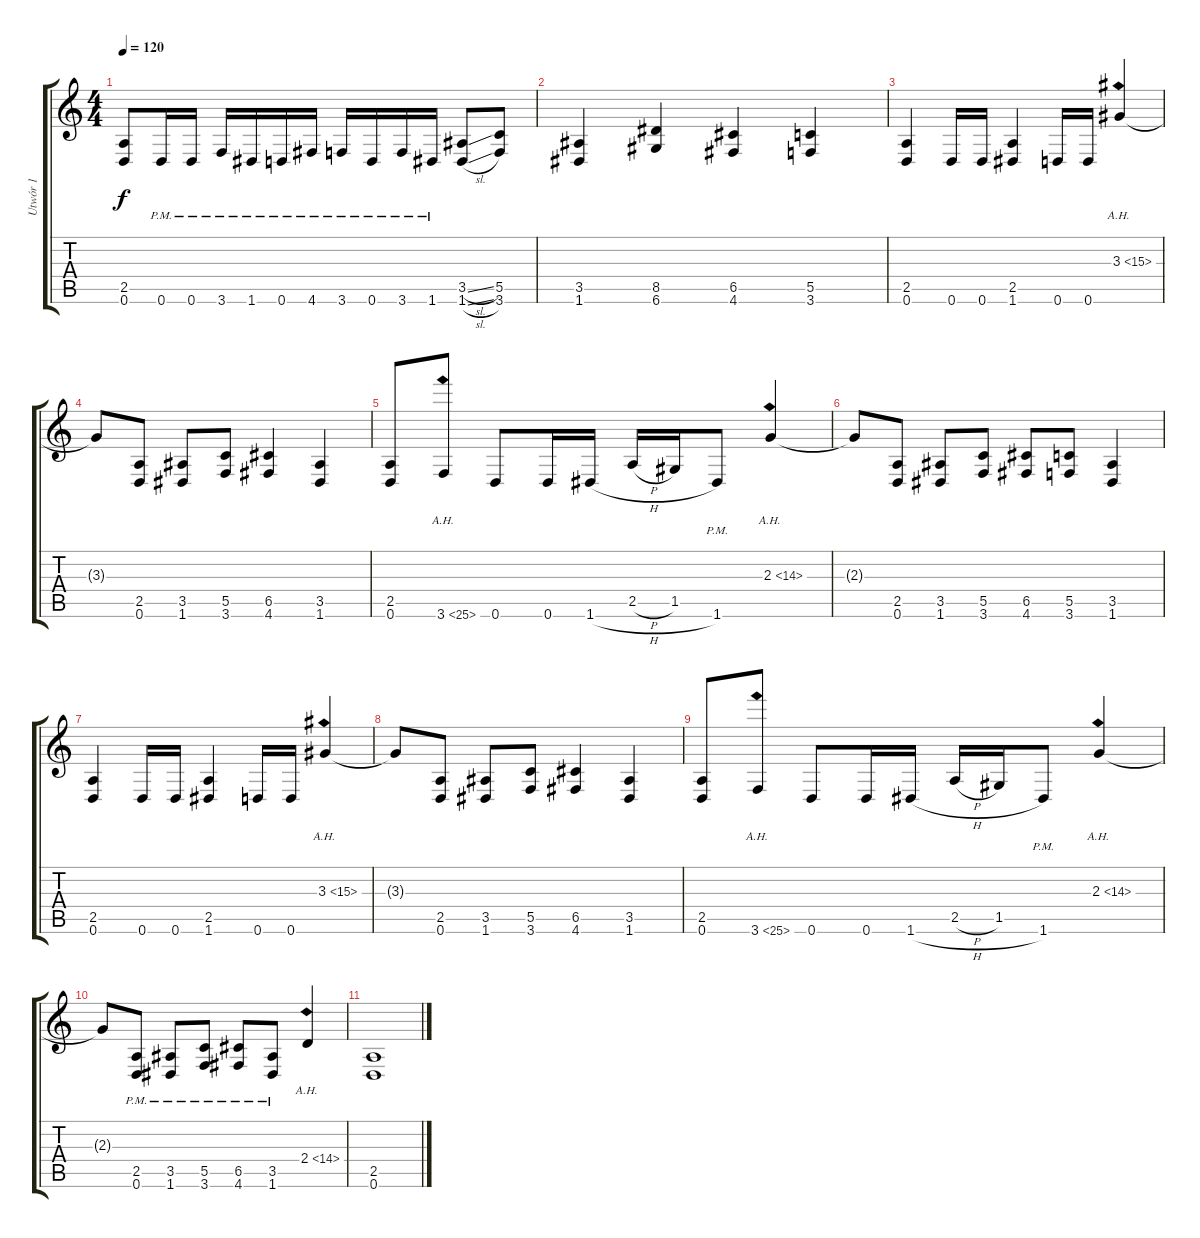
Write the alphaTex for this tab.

\track ("Utwór 1" "Utwór 1") {instrument distortionguitar}
\staff {score tabs}
\tuning (D4 A3 F3 C3 G2 D2) {hide}
\ts (4 4)
\tempo 120
\clef g2
\ks c
(2.5 0.6).8{dy f} 0.6{pm}.16 0.6{pm}.16 3.6{pm}.16 1.6{pm}.16 0.6{pm}.16 4.6{pm}.16 3.6{pm}.16 0.6{pm}.16 3.6{pm}.16 1.6{pm}.16 (3.5{sl} 1.6{sl}).8 (5.5 3.6).8 |
(3.5 1.6).4 (8.5 6.6).4 (6.5 4.6).4 (5.5 3.6).4 |
(2.5 0.6).4 0.6.16 0.6.16 (2.5 1.6).4 0.6.16 0.6.16 3.3{ah 12}.4 |
3.3{t}.8 (2.5 0.6).8 (3.5 1.6).8 (5.5 3.6).8 (6.5 4.6).4 (3.5 1.6).4 |
(2.5 0.6).8 3.6{ah 22}.8 0.6.8 0.6.16 1.6{h}.16 2.5{h}.16 1.5.16 1.6{pm}.8 2.3{ah 12}.4 |
2.3{t}.8 (2.5 0.6).8 (3.5 1.6).8 (5.5 3.6).8 (6.5 4.6).8 (5.5 3.6).8 (3.5 1.6).4 |
(2.5 0.6).4 0.6.16 0.6.16 (2.5 1.6).4 0.6.16 0.6.16 3.3{ah 12}.4 |
3.3{t}.8 (2.5 0.6).8 (3.5 1.6).8 (5.5 3.6).8 (6.5 4.6).4 (3.5 1.6).4 |
(2.5 0.6).8 3.6{ah 22}.8 0.6.8 0.6.16 1.6{h}.16 2.5{h}.16 1.5.16 1.6{pm}.8 2.3{ah 12}.4 |
2.3{t}.8 (2.5{pm} 0.6{pm}).8 (3.5{pm} 1.6{pm}).8 (5.5{pm} 3.6{pm}).8 (6.5{pm} 4.6{pm}).8 (3.5{pm} 1.6{pm}).8 2.4{ah 12}.4 |
(2.5 0.6).1
